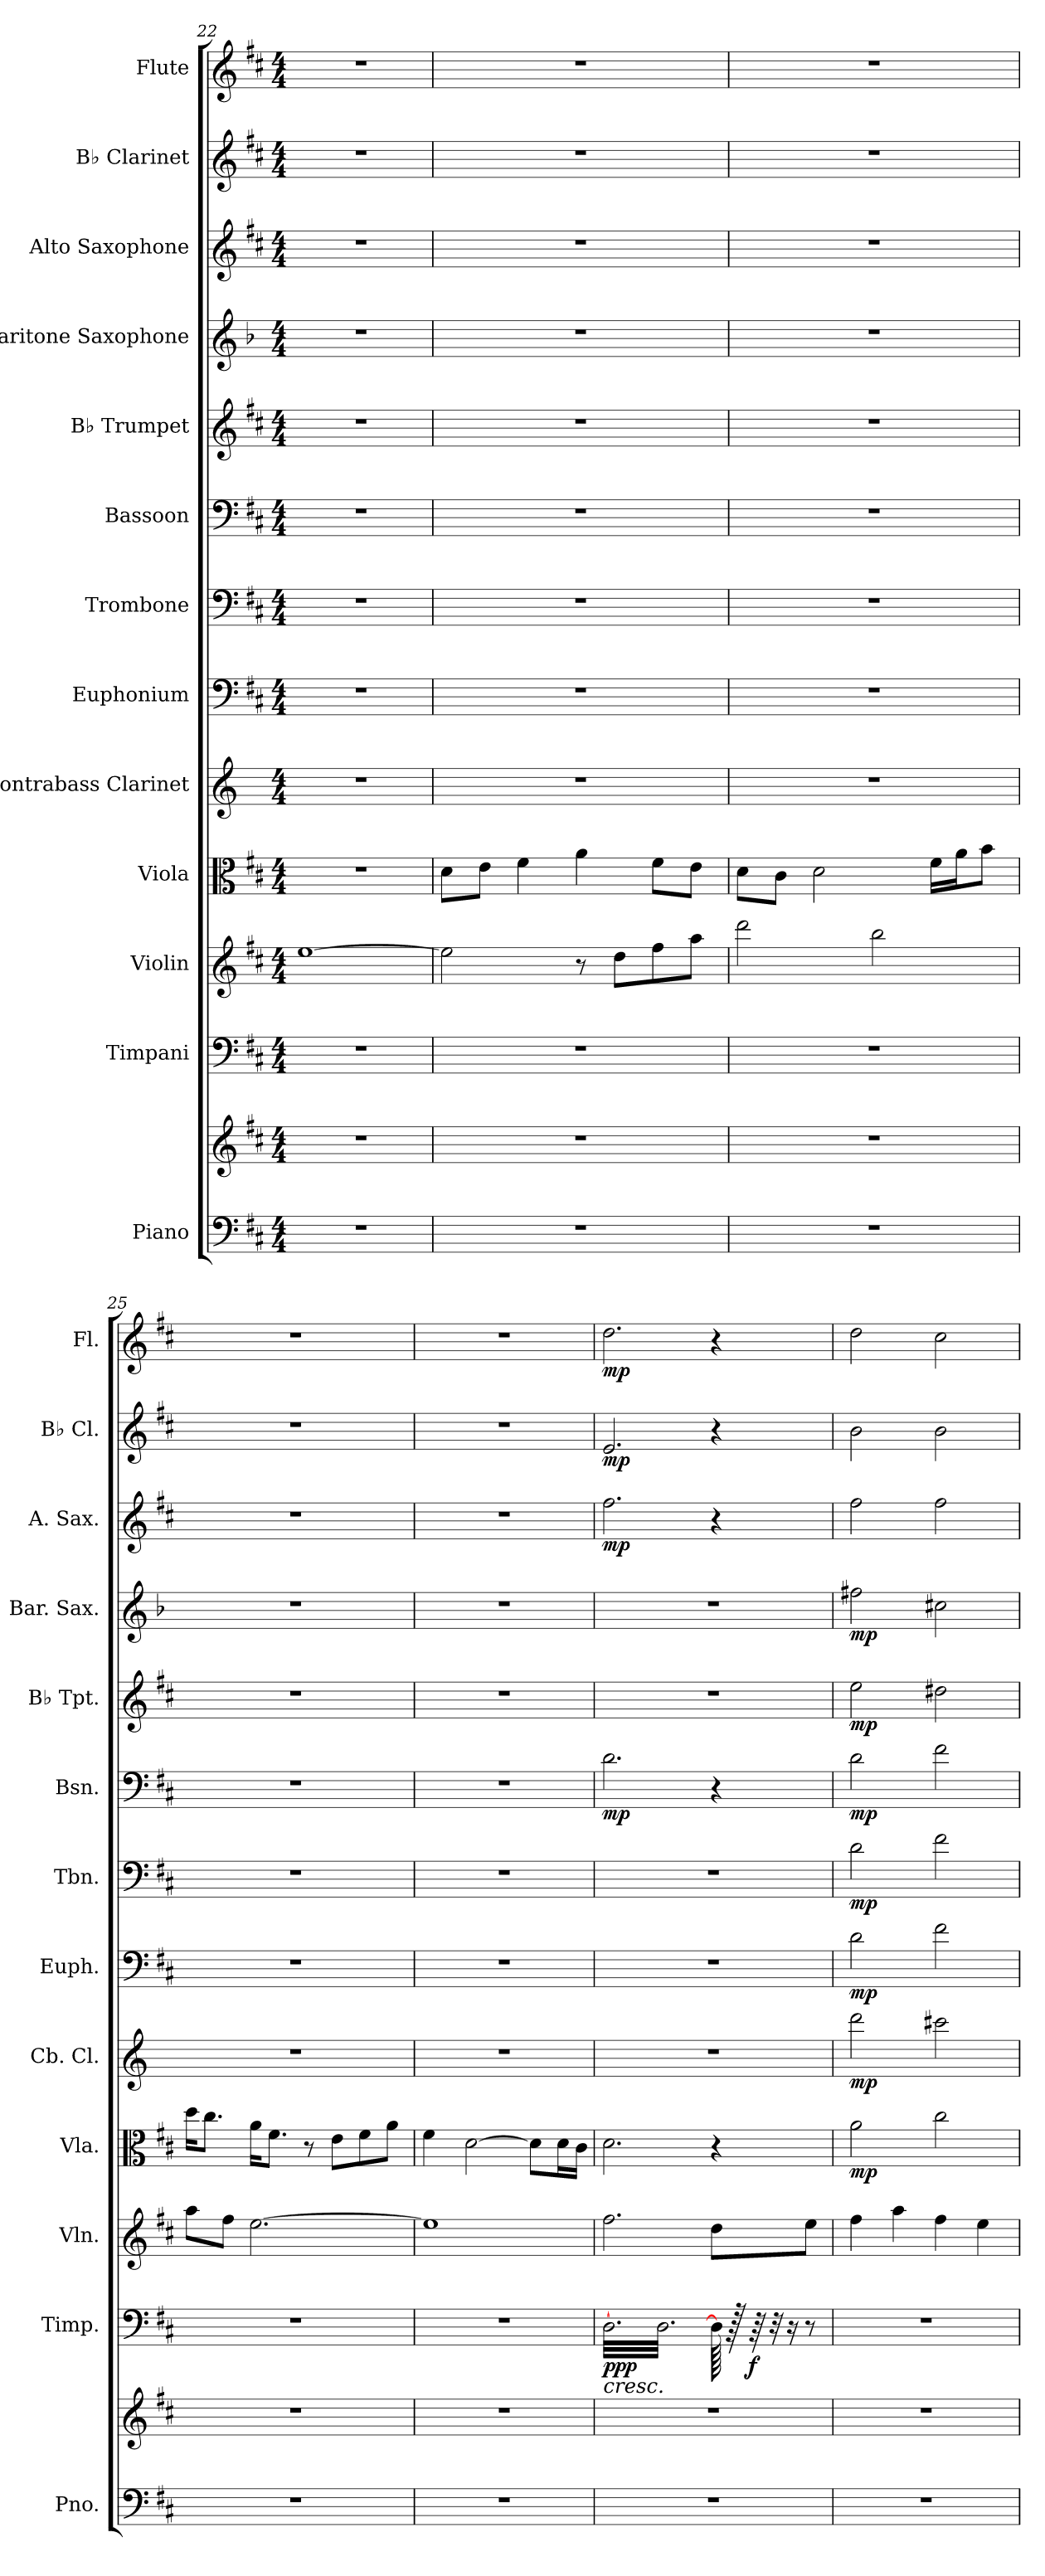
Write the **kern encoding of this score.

**kern	**kern	**kern	**dynam	**kern	**kern	**dynam	**kern	**dynam	**kern	**dynam	**kern	**dynam	**kern	**dynam	**kern	**dynam	**kern	**dynam	**kern	**dynam	**kern	**dynam	**kern	**dynam
*part13	*part13	*part12	*part12	*part11	*part10	*part10	*part9	*part9	*part8	*part8	*part7	*part7	*part6	*part6	*part5	*part5	*part4	*part4	*part3	*part3	*part2	*part2	*part1	*part1
*staff14	*staff13	*staff12	*staff12	*staff11	*staff10	*staff10	*staff9	*staff9	*staff8	*staff8	*staff7	*staff7	*staff6	*staff6	*staff5	*staff5	*staff4	*staff4	*staff3	*staff3	*staff2	*staff2	*staff1	*staff1
*I"Piano	*	*I"Timpani	*	*I"Violin	*I"Viola	*	*I"Contrabass Clarinet	*	*I"Euphonium	*	*I"Trombone	*	*I"Bassoon	*	*I"B♭ Trumpet	*	*I"Baritone Saxophone	*	*I"Alto Saxophone	*	*I"B♭ Clarinet	*	*I"Flute	*
*I'Pno.	*	*I'Timp.	*	*I'Vln.	*I'Vla.	*	*I'Cb. Cl.	*	*I'Euph.	*	*I'Tbn.	*	*I'Bsn.	*	*I'B♭ Tpt.	*	*I'Bar. Sax.	*	*I'A. Sax.	*	*I'B♭ Cl.	*	*I'Fl.	*
*clefF4	*clefG2	*clefF4	*	*clefG2	*clefC3	*	*clefG2	*	*clefF4	*	*clefF4	*	*clefF4	*	*clefG2	*	*clefG2	*	*clefG2	*	*clefG2	*	*clefG2	*
*	*	*	*	*	*	*	*ITrd15c26	*	*	*	*	*	*	*	*ITrd1c2	*	*ITrd12c21	*	*ITrd5c9	*	*ITrd1c2	*	*	*
*k[f#c#]	*k[f#c#]	*k[f#c#]	*	*k[f#c#]	*k[f#c#]	*	*k[]	*	*k[f#c#]	*	*k[f#c#]	*	*k[f#c#]	*	*k[]	*	*k[b-]	*	*k[b-]	*	*k[]	*	*k[f#c#]	*
*M4/4	*M4/4	*M4/4	*	*M4/4	*M4/4	*	*M4/4	*	*M4/4	*	*M4/4	*	*M4/4	*	*M4/4	*	*M4/4	*	*M4/4	*	*M4/4	*	*M4/4	*
=22	=22	=22	=22	=22	=22	=22	=22	=22	=22	=22	=22	=22	=22	=22	=22	=22	=22	=22	=22	=22	=22	=22	=22	=22
1r	1r	1r	.	[1ee	1r	.	1r	.	1r	.	1r	.	1r	.	1r	.	1r	.	1r	.	1r	.	1r	.
=23	=23	=23	=23	=23	=23	=23	=23	=23	=23	=23	=23	=23	=23	=23	=23	=23	=23	=23	=23	=23	=23	=23	=23	=23
1r	1r	1r	.	2ee\]	8d\L	.	1r	.	1r	.	1r	.	1r	.	1r	.	1r	.	1r	.	1r	.	1r	.
.	.	.	.	.	8e\J	.	.	.	.	.	.	.	.	.	.	.	.	.	.	.	.	.	.	.
.	.	.	.	.	4f#\	.	.	.	.	.	.	.	.	.	.	.	.	.	.	.	.	.	.	.
.	.	.	.	8r	4a\	.	.	.	.	.	.	.	.	.	.	.	.	.	.	.	.	.	.	.
.	.	.	.	8dd\L	.	.	.	.	.	.	.	.	.	.	.	.	.	.	.	.	.	.	.	.
.	.	.	.	8ff#\	8f#\L	.	.	.	.	.	.	.	.	.	.	.	.	.	.	.	.	.	.	.
.	.	.	.	8aa\J	8e\J	.	.	.	.	.	.	.	.	.	.	.	.	.	.	.	.	.	.	.
=24	=24	=24	=24	=24	=24	=24	=24	=24	=24	=24	=24	=24	=24	=24	=24	=24	=24	=24	=24	=24	=24	=24	=24	=24
1r	1r	1r	.	2ddd\	8d\L	.	1r	.	1r	.	1r	.	1r	.	1r	.	1r	.	1r	.	1r	.	1r	.
.	.	.	.	.	8c#\J	.	.	.	.	.	.	.	.	.	.	.	.	.	.	.	.	.	.	.
.	.	.	.	.	2d\	.	.	.	.	.	.	.	.	.	.	.	.	.	.	.	.	.	.	.
.	.	.	.	2bb\	.	.	.	.	.	.	.	.	.	.	.	.	.	.	.	.	.	.	.	.
.	.	.	.	.	16f#\LL	.	.	.	.	.	.	.	.	.	.	.	.	.	.	.	.	.	.	.
.	.	.	.	.	16a\J	.	.	.	.	.	.	.	.	.	.	.	.	.	.	.	.	.	.	.
.	.	.	.	.	8b\J	.	.	.	.	.	.	.	.	.	.	.	.	.	.	.	.	.	.	.
!!LO:PB:g=z
=25	=25	=25	=25	=25	=25	=25	=25	=25	=25	=25	=25	=25	=25	=25	=25	=25	=25	=25	=25	=25	=25	=25	=25	=25
1r	1r	1r	.	8aa\L	16dd\KL	.	1r	.	1r	.	1r	.	1r	.	1r	.	1r	.	1r	.	1r	.	1r	.
.	.	.	.	.	8.cc#\J	.	.	.	.	.	.	.	.	.	.	.	.	.	.	.	.	.	.	.
.	.	.	.	8ff#\J	.	.	.	.	.	.	.	.	.	.	.	.	.	.	.	.	.	.	.	.
.	.	.	.	[2.ee\	16a\KL	.	.	.	.	.	.	.	.	.	.	.	.	.	.	.	.	.	.	.
.	.	.	.	.	8.f#\J	.	.	.	.	.	.	.	.	.	.	.	.	.	.	.	.	.	.	.
.	.	.	.	.	8r	.	.	.	.	.	.	.	.	.	.	.	.	.	.	.	.	.	.	.
.	.	.	.	.	8e\L	.	.	.	.	.	.	.	.	.	.	.	.	.	.	.	.	.	.	.
.	.	.	.	.	8f#\	.	.	.	.	.	.	.	.	.	.	.	.	.	.	.	.	.	.	.
.	.	.	.	.	8a\J	.	.	.	.	.	.	.	.	.	.	.	.	.	.	.	.	.	.	.
=26	=26	=26	=26	=26	=26	=26	=26	=26	=26	=26	=26	=26	=26	=26	=26	=26	=26	=26	=26	=26	=26	=26	=26	=26
1r	1r	1r	.	1ee]	4f#\	.	1r	.	1r	.	1r	.	1r	.	1r	.	1r	.	1r	.	1r	.	1r	.
.	.	.	.	.	[2d\	.	.	.	.	.	.	.	.	.	.	.	.	.	.	.	.	.	.	.
.	.	.	.	.	8d\L]	.	.	.	.	.	.	.	.	.	.	.	.	.	.	.	.	.	.	.
.	.	.	.	.	16d\L	.	.	.	.	.	.	.	.	.	.	.	.	.	.	.	.	.	.	.
.	.	.	.	.	16c#\JJ	.	.	.	.	.	.	.	.	.	.	.	.	.	.	.	.	.	.	.
=27	=27	=27	=27	=27	=27	=27	=27	=27	=27	=27	=27	=27	=27	=27	=27	=27	=27	=27	=27	=27	=27	=27	=27	=27
!	!	!	!LO:HP:b	!	!	!	!	!	!	!	!	!	!	!	!	!	!	!	!	!	!	!	!	!
!	!	!	!LO:DY:n=1:b	!	!	!	!	!	!	!	!	!	!	!LO:DY:b	!	!	!	!	!	!LO:DY:b	!	!LO:DY:b	!	!LO:DY:b
*	*	*tremolo	*	*	*	*	*	*	*	*	*	*	*	*	*	*	*	*	*	*	*	*	*	*
1r	1r	[32D\LLL	< ppp	2.ff#\	2.d\	.	1r	.	1r	.	1r	.	2.d\	mp	1r	.	1r	.	2.a\	mp	2.d/	mp	2.dd\	mp
.	.	32D\	.	.	.	.	.	.	.	.	.	.	.	.	.	.	.	.	.	.	.	.	.	.
.	.	32D\	.	.	.	.	.	.	.	.	.	.	.	.	.	.	.	.	.	.	.	.	.	.
.	.	32D\	.	.	.	.	.	.	.	.	.	.	.	.	.	.	.	.	.	.	.	.	.	.
.	.	32D\	.	.	.	.	.	.	.	.	.	.	.	.	.	.	.	.	.	.	.	.	.	.
.	.	32D\	.	.	.	.	.	.	.	.	.	.	.	.	.	.	.	.	.	.	.	.	.	.
.	.	32D\	.	.	.	.	.	.	.	.	.	.	.	.	.	.	.	.	.	.	.	.	.	.
.	.	32D\	.	.	.	.	.	.	.	.	.	.	.	.	.	.	.	.	.	.	.	.	.	.
.	.	32D\	.	.	.	.	.	.	.	.	.	.	.	.	.	.	.	.	.	.	.	.	.	.
.	.	32D\	.	.	.	.	.	.	.	.	.	.	.	.	.	.	.	.	.	.	.	.	.	.
.	.	32D\	.	.	.	.	.	.	.	.	.	.	.	.	.	.	.	.	.	.	.	.	.	.
.	.	32D\	.	.	.	.	.	.	.	.	.	.	.	.	.	.	.	.	.	.	.	.	.	.
.	.	32D\	.	.	.	.	.	.	.	.	.	.	.	.	.	.	.	.	.	.	.	.	.	.
.	.	32D\	.	.	.	.	.	.	.	.	.	.	.	.	.	.	.	.	.	.	.	.	.	.
.	.	32D\	.	.	.	.	.	.	.	.	.	.	.	.	.	.	.	.	.	.	.	.	.	.
.	.	32D\	.	.	.	.	.	.	.	.	.	.	.	.	.	.	.	.	.	.	.	.	.	.
.	.	32D\	.	.	.	.	.	.	.	.	.	.	.	.	.	.	.	.	.	.	.	.	.	.
.	.	32D\	.	.	.	.	.	.	.	.	.	.	.	.	.	.	.	.	.	.	.	.	.	.
.	.	32D\	.	.	.	.	.	.	.	.	.	.	.	.	.	.	.	.	.	.	.	.	.	.
.	.	32D\	.	.	.	.	.	.	.	.	.	.	.	.	.	.	.	.	.	.	.	.	.	.
.	.	32D\	.	.	.	.	.	.	.	.	.	.	.	.	.	.	.	.	.	.	.	.	.	.
.	.	32D\	.	.	.	.	.	.	.	.	.	.	.	.	.	.	.	.	.	.	.	.	.	.
.	.	32D\	.	.	.	.	.	.	.	.	.	.	.	.	.	.	.	.	.	.	.	.	.	.
.	.	32D\JJJ	.	.	.	.	.	.	.	.	.	.	.	.	.	.	.	.	.	.	.	.	.	.
*	*	*Xtremolo	*	*	*	*	*	*	*	*	*	*	*	*	*	*	*	*	*	*	*	*	*	*
.	.	128D\]	.	8dd\L	4r	.	.	.	.	.	.	.	4r	.	.	.	.	.	4r	.	4r	.	4r	.
.	.	128r	.	.	.	.	.	.	.	.	.	.	.	.	.	.	.	.	.	.	.	.	.	.
!	!	!	!LO:DY:n=2:b	!	!	!	!	!	!	!	!	!	!	!	!	!	!	!	!	!	!	!	!	!
.	.	64r	f	.	.	.	.	.	.	.	.	.	.	.	.	.	.	.	.	.	.	.	.	.
.	.	32r	.	.	.	.	.	.	.	.	.	.	.	.	.	.	.	.	.	.	.	.	.	.
.	.	16r	.	.	.	.	.	.	.	.	.	.	.	.	.	.	.	.	.	.	.	.	.	.
.	.	8r	.	8ee\J	.	.	.	.	.	.	.	.	.	.	.	.	.	.	.	.	.	.	.	.
.	.	.	[	.	.	.	.	.	.	.	.	.	.	.	.	.	.	.	.	.	.	.	.	.
=28	=28	=28	=28	=28	=28	=28	=28	=28	=28	=28	=28	=28	=28	=28	=28	=28	=28	=28	=28	=28	=28	=28	=28	=28
!	!	!	!	!	!	!LO:DY:b	!	!LO:DY:b	!	!LO:DY:b	!	!LO:DY:b	!	!LO:DY:b	!	!LO:DY:b	!	!LO:DY:b	!	!	!	!	!	!
1r	1r	1r	.	4ff#\	2a\	mp	2d\	mp	2d\	mp	2d\	mp	2d\	mp	2dd\	mp	2f#X\	mp	2a\	.	2a\	.	2dd\	.
.	.	.	.	4aa\	.	.	.	.	.	.	.	.	.	.	.	.	.	.	.	.	.	.	.	.
.	.	.	.	4ff#\	2cc#\	.	2c#X\	.	2f#\	.	2f#\	.	2f#\	.	2cc#X\	.	2c#X\	.	2a\	.	2a\	.	2cc#\	.
.	.	.	.	4ee\	.	.	.	.	.	.	.	.	.	.	.	.	.	.	.	.	.	.	.	.
=	=	=	=	=	=	=	=	=	=	=	=	=	=	=	=	=	=	=	=	=	=	=	=	=
*-	*-	*-	*-	*-	*-	*-	*-	*-	*-	*-	*-	*-	*-	*-	*-	*-	*-	*-	*-	*-	*-	*-	*-	*-
